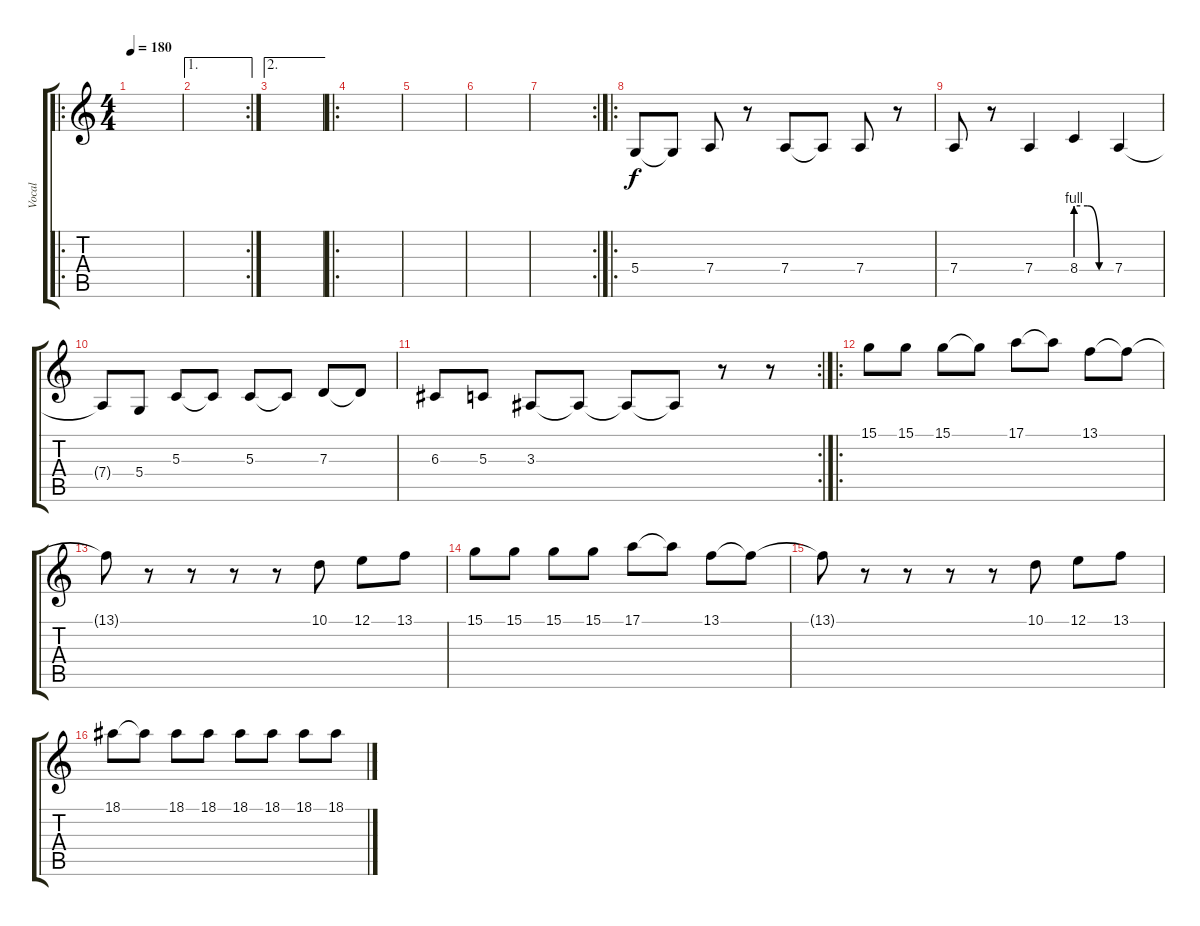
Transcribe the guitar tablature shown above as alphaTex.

\track ("Vocal" "Vocal") {instrument lead6voice}
\staff {score tabs}
\tuning (E4 B3 G3 D3 A2 E2) {hide}
\ro
\ts (4 4)
\tempo 180
\clef g2
\ks c
|
\ae 1
\rc 2
|
\ae 2
|
\ro
|
|
|
\rc 2
|
\ro
5.4.8 5.4{t}.8 7.4.8 r.8 7.4.8 7.4{t}.8 7.4.8 r.8 |
7.4.8 r.8 7.4.4 8.4{be (custom 0 4 20 4 40 0 60 0)}.4 7.4.4 |
7.4{t}.8 5.4.8 5.3.8 5.3{t}.8 5.3.8 5.3{t}.8 7.3.8 7.3{t}.8 |
\rc 2
6.3.8 5.3.8 3.3.8 3.3{t}.8 3.3{t}.8 3.3{t}.8 r.8 r.8 |
\ro
15.1.8 15.1.8 15.1.8 15.1{t}.8 17.1.8 17.1{t}.8 13.1.8 13.1{t}.8 |
13.1{t}.8 r.8 r.8 r.8 r.8 10.1.8 12.1.8 13.1.8 |
15.1.8 15.1.8 15.1.8 15.1.8 17.1.8 17.1{t}.8 13.1.8 13.1{t}.8 |
13.1{t}.8 r.8 r.8 r.8 r.8 10.1.8 12.1.8 13.1.8 |
18.1.8 18.1{t}.8 18.1.8 18.1.8 18.1.8 18.1.8 18.1.8 18.1.8
